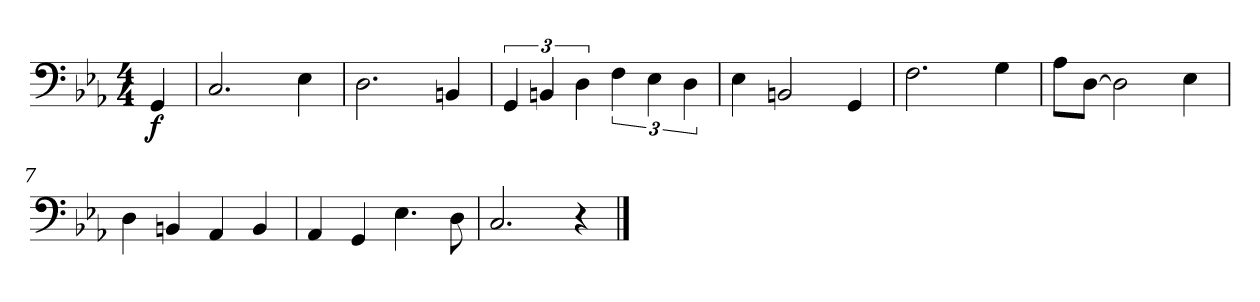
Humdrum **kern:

**kern	**dynam
*part1	*part1
*staff1	*staff1
*clefF4	*
*k[b-e-a-]	*
*c:	*
*M4/4	*
*MM120	*
=	=
!	!LO:DY:b
4GG/	f
=1	=1
2.C/	.
4E-\	.
=2	=2
2.D\	.
4BBn/	.
=3	=3
6GG/	.
6BBn/	.
6D\	.
6F\	.
6E-\	.
6D\	.
=4	=4
4E-\	.
2BBn/	.
4GG/	.
=5	=5
2.F\	.
4G\	.
!!LO:LB:g=z
=6	=6
8A-\L	.
[8D\J	.
2D\]	.
4E-\	.
=7	=7
4D\	.
4BBn/	.
4AA-/	.
4BB/	.
=8	=8
4AA-/	.
4GG/	.
4.E-\	.
8D\	.
=9	=9
2.C/	.
4r	.
==	==
*-	*-
